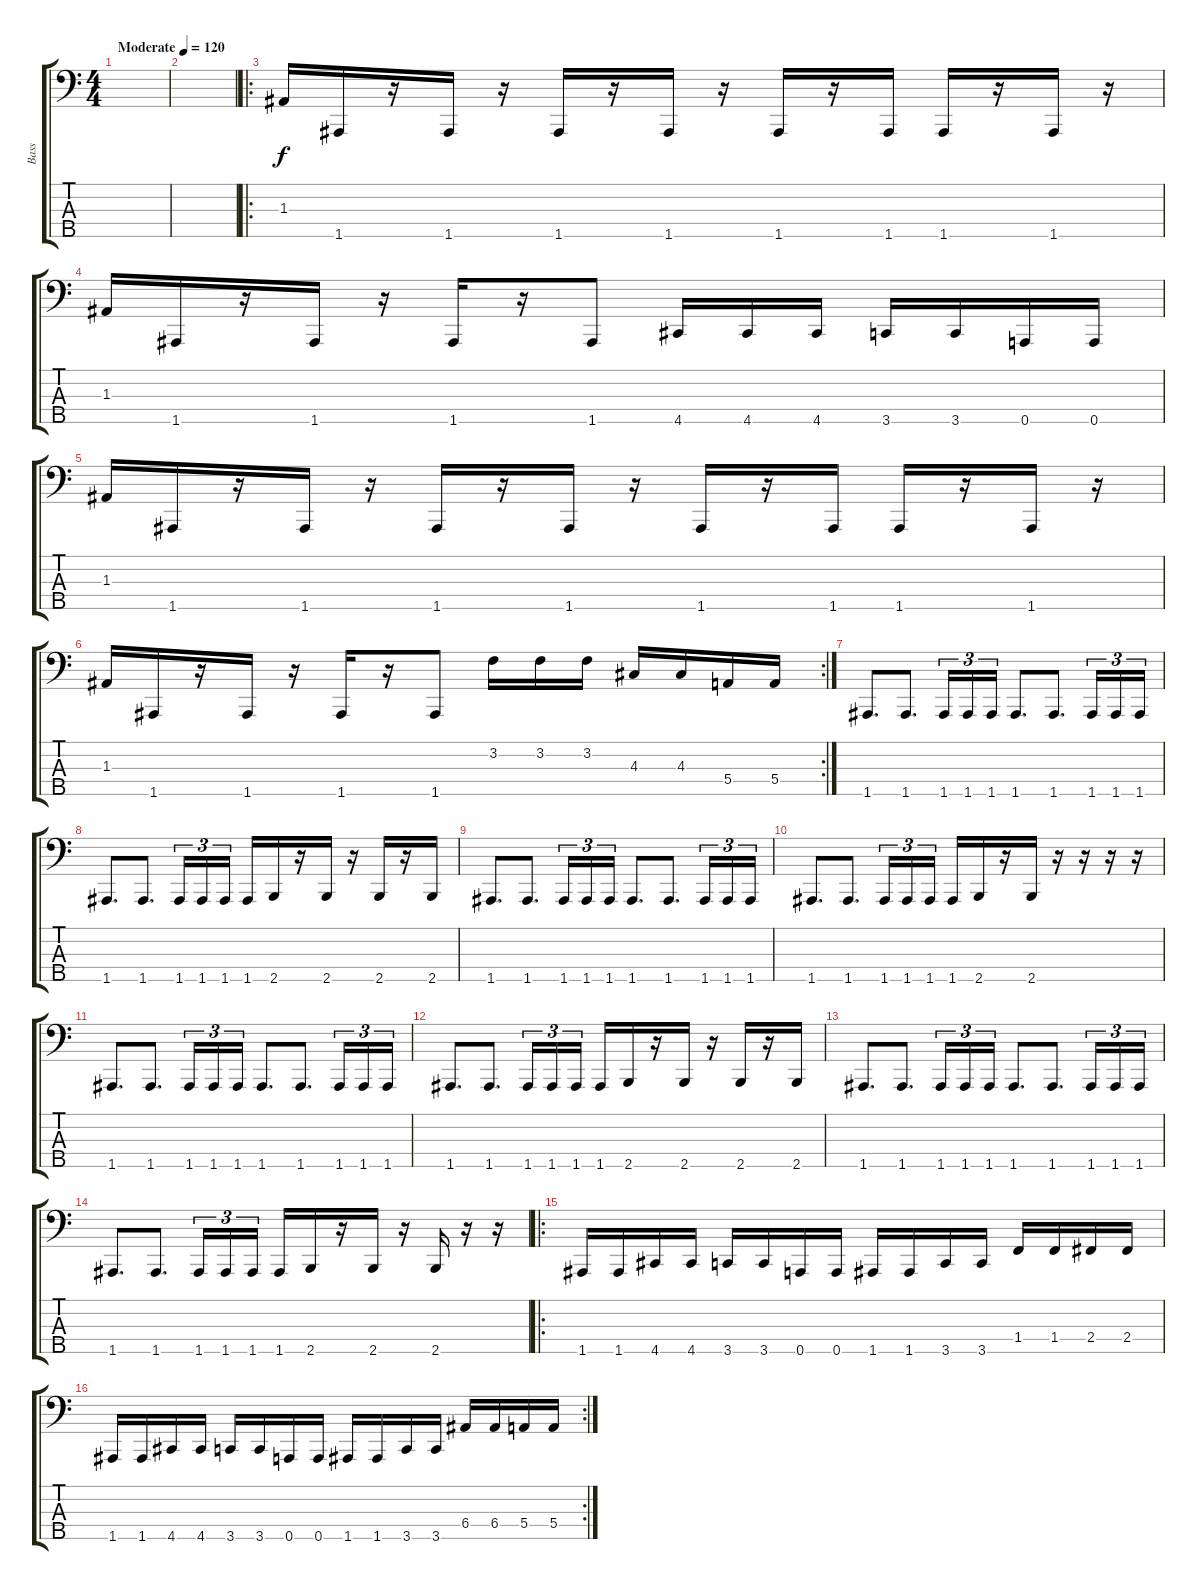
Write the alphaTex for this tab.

\track ("Bass" "Bass") {instrument electricbasspick}
\staff {score tabs}
\tuning (G2 D2 A1 E1 A0) {hide}
\ts (4 4)
\tempo (120 "Moderate")
\clef f4
\ks c
|
|
\ro
1.3.16 1.5.16 r.16 1.5.16 r.16 1.5.16 r.16 1.5.16 r.16 1.5.16 r.16 1.5.16 1.5.16 r.16 1.5.16 r.16 |
1.3.16 1.5.16 r.16 1.5.16 r.16 1.5.16 r.16 1.5.8 4.5.16 4.5.16 4.5.16 3.5.16 3.5.16 0.5.16 0.5.16 |
1.3.16 1.5.16 r.16 1.5.16 r.16 1.5.16 r.16 1.5.16 r.16 1.5.16 r.16 1.5.16 1.5.16 r.16 1.5.16 r.16 |
\rc 2
1.3.16 1.5.16 r.16 1.5.16 r.16 1.5.16 r.16 1.5.8 3.2.16 3.2.16 3.2.16 4.3.16 4.3.16 5.4.16 5.4.16 |
1.5.8{d} 1.5.8{d} 1.5.16{tu (3 2)} 1.5.16{tu (3 2)} 1.5.16{tu (3 2)} 1.5.8{d} 1.5.8{d} 1.5.16{tu (3 2)} 1.5.16{tu (3 2)} 1.5.16{tu (3 2)} |
1.5.8{d} 1.5.8{d} 1.5.16{tu (3 2)} 1.5.16{tu (3 2)} 1.5.16{tu (3 2)} 1.5.16 2.5.16 r.16 2.5.16 r.16 2.5.16 r.16 2.5.16 |
1.5.8{d} 1.5.8{d} 1.5.16{tu (3 2)} 1.5.16{tu (3 2)} 1.5.16{tu (3 2)} 1.5.8{d} 1.5.8{d} 1.5.16{tu (3 2)} 1.5.16{tu (3 2)} 1.5.16{tu (3 2)} |
1.5.8{d} 1.5.8{d} 1.5.16{tu (3 2)} 1.5.16{tu (3 2)} 1.5.16{tu (3 2)} 1.5.16 2.5.16 r.16 2.5.16 r.16 r.16 r.16 r.16 |
1.5.8{d} 1.5.8{d} 1.5.16{tu (3 2)} 1.5.16{tu (3 2)} 1.5.16{tu (3 2)} 1.5.8{d} 1.5.8{d} 1.5.16{tu (3 2)} 1.5.16{tu (3 2)} 1.5.16{tu (3 2)} |
1.5.8{d} 1.5.8{d} 1.5.16{tu (3 2)} 1.5.16{tu (3 2)} 1.5.16{tu (3 2)} 1.5.16 2.5.16 r.16 2.5.16 r.16 2.5.16 r.16 2.5.16 |
1.5.8{d} 1.5.8{d} 1.5.16{tu (3 2)} 1.5.16{tu (3 2)} 1.5.16{tu (3 2)} 1.5.8{d} 1.5.8{d} 1.5.16{tu (3 2)} 1.5.16{tu (3 2)} 1.5.16{tu (3 2)} |
1.5.8{d} 1.5.8{d} 1.5.16{tu (3 2)} 1.5.16{tu (3 2)} 1.5.16{tu (3 2)} 1.5.16 2.5.16 r.16 2.5.16 r.16 2.5.16 r.16 r.16 |
\ro
1.5.16 1.5.16 4.5.16 4.5.16 3.5.16 3.5.16 0.5.16 0.5.16 1.5.16 1.5.16 3.5.16 3.5.16 1.4.16 1.4.16 2.4.16 2.4.16 |
\rc 2
1.5.16 1.5.16 4.5.16 4.5.16 3.5.16 3.5.16 0.5.16 0.5.16 1.5.16 1.5.16 3.5.16 3.5.16 6.4.16 6.4.16 5.4.16 5.4.16
